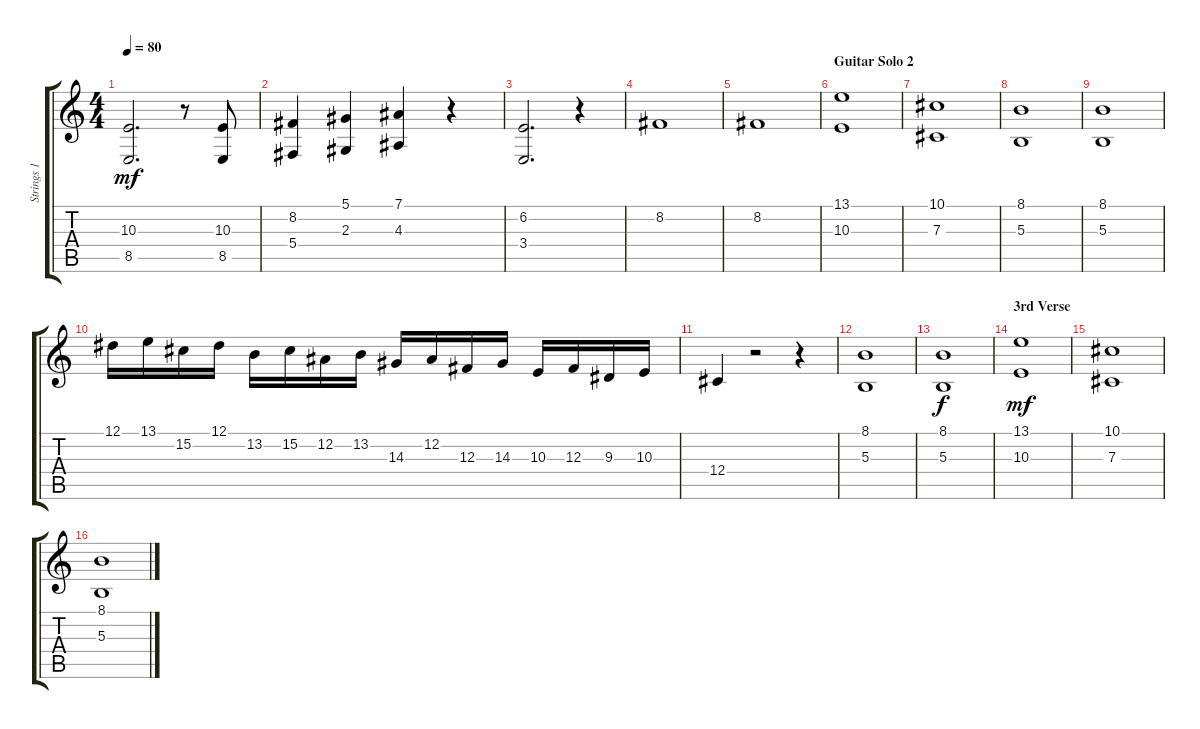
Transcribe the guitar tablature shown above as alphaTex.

\track ("Strings 1" "Strings 1") {instrument stringensemble1}
\staff {score tabs}
\tuning (Eb4 Bb3 Gb3 Db3 Ab2 Eb2) {hide}
\ts (4 4)
\tempo 80
\clef g2
\ks c
(10.3 8.5).2{d dy mf} r.8 (10.3 8.5).8 |
(8.2 5.4).4 (5.1 2.3).4 (7.1 4.3).4 r.4 |
(6.2 3.4).2{d} r.4 |
8.2.1 |
8.2.1 |
\section ("" "Guitar Solo 2")
(13.1 10.3).1 |
(10.1 7.3).1 |
(8.1 5.3).1 |
(8.1 5.3).1 |
12.1.16 13.1.16 15.2.16 12.1.16 13.2.16 15.2.16 12.2.16 13.2.16 14.3.16 12.2.16 12.3.16 14.3.16 10.3.16 12.3.16 9.3.16 10.3.16 |
12.4.4 r.2 r.4 |
(8.1 5.3).1 |
(8.1 5.3).1{dy f} |
\section ("" "3rd Verse")
(13.1 10.3).1{dy mf} |
(10.1 7.3).1 |
(8.1 5.3).1
